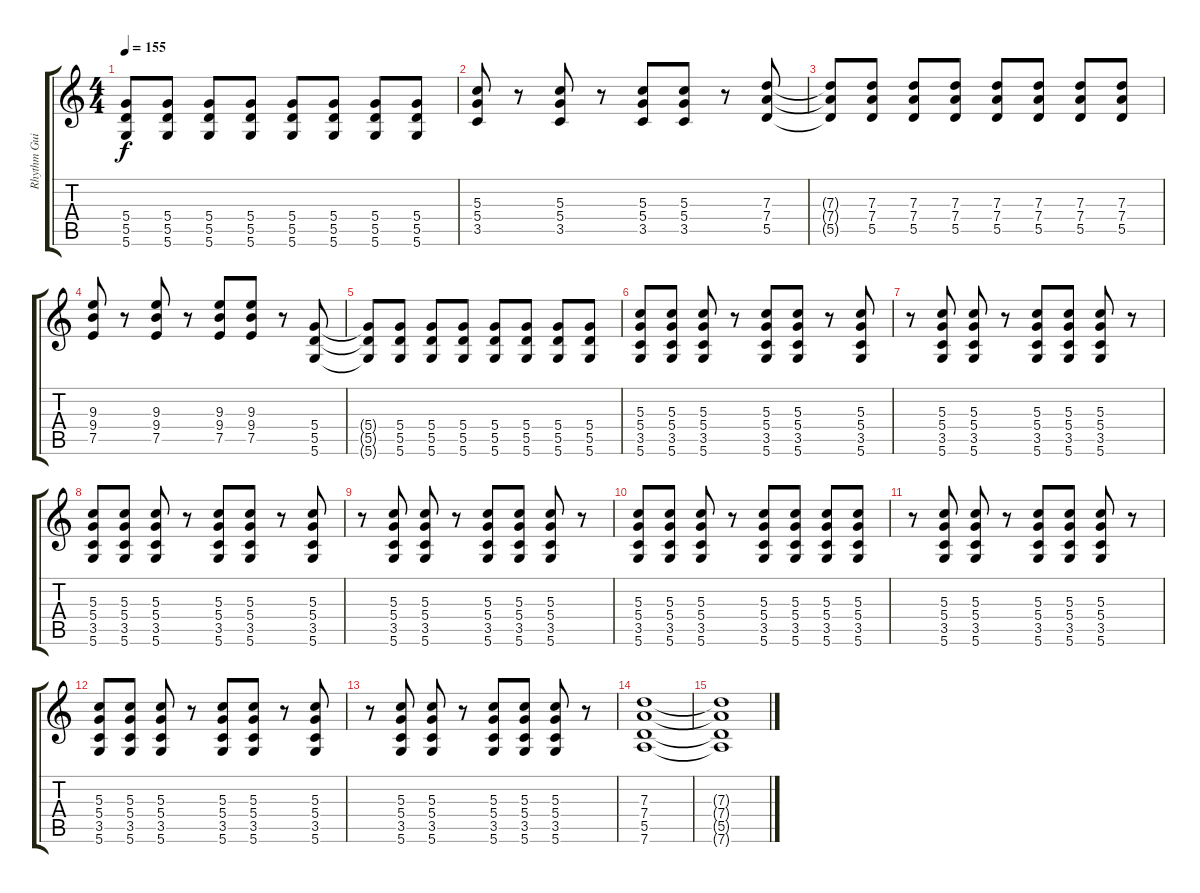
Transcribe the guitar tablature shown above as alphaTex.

\track ("Rhythm Guitar  2" "Rhythm Gui") {instrument overdrivenguitar}
\staff {score tabs}
\tuning (E4 B3 G3 D3 A2 D2) {hide}
\ts (4 4)
\tempo 155
\clef g2
\ks c
(5.4{t} 5.5{t} 5.6{t}).8{dy f} (5.4 5.5 5.6).8 (5.4 5.5 5.6).8 (5.4 5.5 5.6).8 (5.4 5.5 5.6).8 (5.4 5.5 5.6).8 (5.4 5.5 5.6).8 (5.4 5.5 5.6).8 |
(5.3 5.4 3.5).8 r.8 (5.3 5.4 3.5).8 r.8 (5.3 5.4 3.5).8 (5.3 5.4 3.5).8 r.8 (7.3 7.4 5.5).8 |
(7.3{t} 7.4{t} 5.5{t}).8 (7.3 7.4 5.5).8 (7.3 7.4 5.5).8 (7.3 7.4 5.5).8 (7.3 7.4 5.5).8 (7.3 7.4 5.5).8 (7.3 7.4 5.5).8 (7.3 7.4 5.5).8 |
(9.3 9.4 7.5).8 r.8 (9.3 9.4 7.5).8 r.8 (9.3 9.4 7.5).8 (9.3 9.4 7.5).8 r.8 (5.4 5.5 5.6).8 |
(5.4{t} 5.5{t} 5.6{t}).8 (5.4 5.5 5.6).8 (5.4 5.5 5.6).8 (5.4 5.5 5.6).8 (5.4 5.5 5.6).8 (5.4 5.5 5.6).8 (5.4 5.5 5.6).8 (5.4 5.5 5.6).8 |
(5.3 5.4 3.5 5.6).8 (5.3 5.4 3.5 5.6).8 (5.3 5.4 3.5 5.6).8 r.8 (5.3 5.4 3.5 5.6).8 (5.3 5.4 3.5 5.6).8 r.8 (5.3 5.4 3.5 5.6).8 |
r.8 (5.3 5.4 3.5 5.6).8 (5.3 5.4 3.5 5.6).8 r.8 (5.3 5.4 3.5 5.6).8 (5.3 5.4 3.5 5.6).8 (5.3 5.4 3.5 5.6).8 r.8 |
(5.3 5.4 3.5 5.6).8 (5.3 5.4 3.5 5.6).8 (5.3 5.4 3.5 5.6).8 r.8 (5.3 5.4 3.5 5.6).8 (5.3 5.4 3.5 5.6).8 r.8 (5.3 5.4 3.5 5.6).8 |
r.8 (5.3 5.4 3.5 5.6).8 (5.3 5.4 3.5 5.6).8 r.8 (5.3 5.4 3.5 5.6).8 (5.3 5.4 3.5 5.6).8 (5.3 5.4 3.5 5.6).8 r.8 |
(5.3 5.4 3.5 5.6).8 (5.3 5.4 3.5 5.6).8 (5.3 5.4 3.5 5.6).8 r.8 (5.3 5.4 3.5 5.6).8 (5.3 5.4 3.5 5.6).8 (5.3 5.4 3.5 5.6).8 (5.3 5.4 3.5 5.6).8 |
r.8 (5.3 5.4 3.5 5.6).8 (5.3 5.4 3.5 5.6).8 r.8 (5.3 5.4 3.5 5.6).8 (5.3 5.4 3.5 5.6).8 (5.3 5.4 3.5 5.6).8 r.8 |
(5.3 5.4 3.5 5.6).8 (5.3 5.4 3.5 5.6).8 (5.3 5.4 3.5 5.6).8 r.8 (5.3 5.4 3.5 5.6).8 (5.3 5.4 3.5 5.6).8 r.8 (5.3 5.4 3.5 5.6).8 |
r.8 (5.3 5.4 3.5 5.6).8 (5.3 5.4 3.5 5.6).8 r.8 (5.3 5.4 3.5 5.6).8 (5.3 5.4 3.5 5.6).8 (5.3 5.4 3.5 5.6).8 r.8 |
(7.3 7.4 5.5 7.6).1 |
(7.3{t} 7.4{t} 5.5{t} 7.6{t}).1
